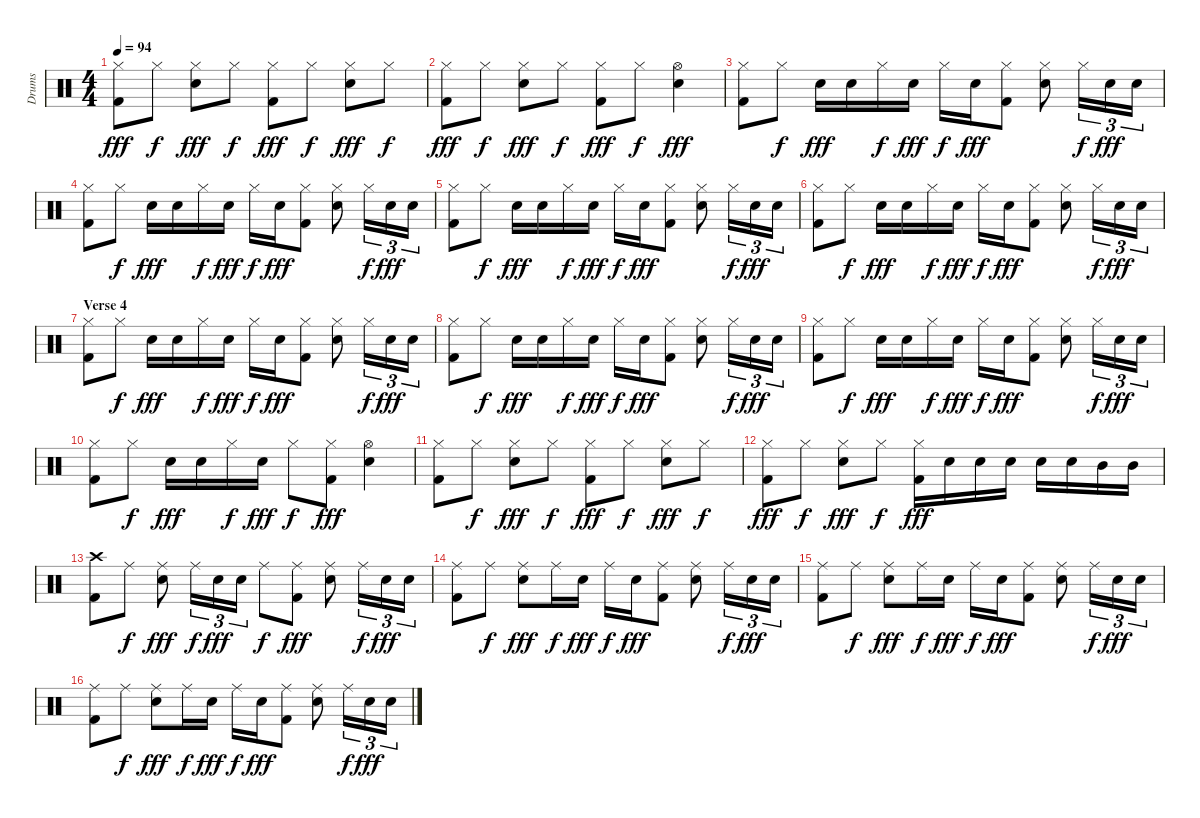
\track ("Drums" "Drums") {instrument percussion}
\staff {score}
\articulation defaults
\ts (4 4)
\tempo 94
\clef neutral
\ks c
("Hi-Hat (closed)" "Kick (hit) 2").8{dy fff} "Hi-Hat (closed)".8{dy f} ("Hi-Hat (closed)" "Electric Snare (hit)").8{dy fff} "Hi-Hat (closed)".8{dy f} ("Hi-Hat (closed)" "Kick (hit) 2").8{dy fff} "Hi-Hat (closed)".8{dy f} ("Hi-Hat (closed)" "Electric Snare (hit)").8{dy fff} "Hi-Hat (closed)".8{dy f} |
("Hi-Hat (closed)" "Kick (hit) 2").8{dy fff} "Hi-Hat (closed)".8{dy f} ("Hi-Hat (closed)" "Electric Snare (hit)").8{dy fff} "Hi-Hat (closed)".8{dy f} ("Hi-Hat (closed)" "Kick (hit) 2").8{dy fff} "Hi-Hat (closed)".8{dy f} ("Hi-Hat (open)" "Electric Snare (hit)").4{dy fff} |
("Hi-Hat (closed)" "Kick (hit) 2").8 "Hi-Hat (closed)".8{dy f} "Electric Snare (hit)".16{dy fff} "Electric Snare (hit)".16 "Hi-Hat (closed)".16{dy f} "Electric Snare (hit)".16{dy fff} "Hi-Hat (closed)".16{dy f} "Electric Snare (hit)".16{dy fff} ("Hi-Hat (closed)" "Kick (hit) 2").8 ("Hi-Hat (closed)" "Electric Snare (hit)").8 "Hi-Hat (closed)".16{tu (3 2) dy f} "Electric Snare (hit)".16{tu (3 2) dy fff} "Electric Snare (hit)".16{tu (3 2)} |
("Hi-Hat (closed)" "Kick (hit) 2").8 "Hi-Hat (closed)".8{dy f} "Electric Snare (hit)".16{dy fff} "Electric Snare (hit)".16 "Hi-Hat (closed)".16{dy f} "Electric Snare (hit)".16{dy fff} "Hi-Hat (closed)".16{dy f} "Electric Snare (hit)".16{dy fff} ("Hi-Hat (closed)" "Kick (hit) 2").8 ("Hi-Hat (closed)" "Electric Snare (hit)").8 "Hi-Hat (closed)".16{tu (3 2) dy f} "Electric Snare (hit)".16{tu (3 2) dy fff} "Electric Snare (hit)".16{tu (3 2)} |
("Hi-Hat (closed)" "Kick (hit) 2").8 "Hi-Hat (closed)".8{dy f} "Electric Snare (hit)".16{dy fff} "Electric Snare (hit)".16 "Hi-Hat (closed)".16{dy f} "Electric Snare (hit)".16{dy fff} "Hi-Hat (closed)".16{dy f} "Electric Snare (hit)".16{dy fff} ("Hi-Hat (closed)" "Kick (hit) 2").8 ("Hi-Hat (closed)" "Electric Snare (hit)").8 "Hi-Hat (closed)".16{tu (3 2) dy f} "Electric Snare (hit)".16{tu (3 2) dy fff} "Electric Snare (hit)".16{tu (3 2)} |
("Hi-Hat (closed)" "Kick (hit) 2").8 "Hi-Hat (closed)".8{dy f} "Electric Snare (hit)".16{dy fff} "Electric Snare (hit)".16 "Hi-Hat (closed)".16{dy f} "Electric Snare (hit)".16{dy fff} "Hi-Hat (closed)".16{dy f} "Electric Snare (hit)".16{dy fff} ("Hi-Hat (closed)" "Kick (hit) 2").8 ("Hi-Hat (closed)" "Electric Snare (hit)").8 "Hi-Hat (closed)".16{tu (3 2) dy f} "Electric Snare (hit)".16{tu (3 2) dy fff} "Electric Snare (hit)".16{tu (3 2)} |
\section ("" "Verse 4")
("Hi-Hat (closed)" "Kick (hit) 2").8 "Hi-Hat (closed)".8{dy f} "Electric Snare (hit)".16{dy fff} "Electric Snare (hit)".16 "Hi-Hat (closed)".16{dy f} "Electric Snare (hit)".16{dy fff} "Hi-Hat (closed)".16{dy f} "Electric Snare (hit)".16{dy fff} ("Hi-Hat (closed)" "Kick (hit) 2").8 ("Hi-Hat (closed)" "Electric Snare (hit)").8 "Hi-Hat (closed)".16{tu (3 2) dy f} "Electric Snare (hit)".16{tu (3 2) dy fff} "Electric Snare (hit)".16{tu (3 2)} |
("Hi-Hat (closed)" "Kick (hit) 2").8 "Hi-Hat (closed)".8{dy f} "Electric Snare (hit)".16{dy fff} "Electric Snare (hit)".16 "Hi-Hat (closed)".16{dy f} "Electric Snare (hit)".16{dy fff} "Hi-Hat (closed)".16{dy f} "Electric Snare (hit)".16{dy fff} ("Hi-Hat (closed)" "Kick (hit) 2").8 ("Hi-Hat (closed)" "Electric Snare (hit)").8 "Hi-Hat (closed)".16{tu (3 2) dy f} "Electric Snare (hit)".16{tu (3 2) dy fff} "Electric Snare (hit)".16{tu (3 2)} |
("Hi-Hat (closed)" "Kick (hit) 2").8 "Hi-Hat (closed)".8{dy f} "Electric Snare (hit)".16{dy fff} "Electric Snare (hit)".16 "Hi-Hat (closed)".16{dy f} "Electric Snare (hit)".16{dy fff} "Hi-Hat (closed)".16{dy f} "Electric Snare (hit)".16{dy fff} ("Hi-Hat (closed)" "Kick (hit) 2").8 ("Hi-Hat (closed)" "Electric Snare (hit)").8 "Hi-Hat (closed)".16{tu (3 2) dy f} "Electric Snare (hit)".16{tu (3 2) dy fff} "Electric Snare (hit)".16{tu (3 2)} |
("Hi-Hat (closed)" "Kick (hit) 2").8 "Hi-Hat (closed)".8{dy f} "Electric Snare (hit)".16{dy fff} "Electric Snare (hit)".16 "Hi-Hat (closed)".16{dy f} "Electric Snare (hit)".16{dy fff} "Hi-Hat (closed)".8{dy f} ("Hi-Hat (closed)" "Kick (hit) 2").8{dy fff} ("Hi-Hat (open)" "Electric Snare (hit)").4 |
("Hi-Hat (closed)" "Kick (hit) 2").8 "Hi-Hat (closed)".8{dy f} ("Hi-Hat (closed)" "Electric Snare (hit)").8{dy fff} "Hi-Hat (closed)".8{dy f} ("Hi-Hat (closed)" "Kick (hit) 2").8{dy fff} "Hi-Hat (closed)".8{dy f} ("Hi-Hat (closed)" "Electric Snare (hit)").8{dy fff} "Hi-Hat (closed)".8{dy f} |
("Hi-Hat (closed)" "Kick (hit) 2").8{dy fff} "Hi-Hat (closed)".8{dy f} ("Hi-Hat (closed)" "Electric Snare (hit)").8{dy fff} "Hi-Hat (closed)".8{dy f} ("Hi-Hat (closed)" "Kick (hit) 2").16{dy fff} "Electric Snare (hit)".16 "Electric Snare (hit)".16 "Electric Snare (hit)".16 "Electric Snare (hit)".16 "Electric Snare (hit)".16 "Mid Tom (hit)".16 "Mid Tom (hit)".16 |
("Crash high (hit)" "Kick (hit) 2").8 "Ride (middle)".8{dy f} ("Ride (middle)" "Electric Snare (hit)").8{dy fff} "Ride (middle)".16{tu (3 2) dy f} "Electric Snare (hit)".16{tu (3 2) dy fff} "Electric Snare (hit)".16{tu (3 2)} "Ride (middle)".8{dy f} ("Ride (middle)" "Kick (hit) 2").8{dy fff} ("Ride (middle)" "Electric Snare (hit)").8 "Ride (middle)".16{tu (3 2) dy f} "Electric Snare (hit)".16{tu (3 2) dy fff} "Electric Snare (hit)".16{tu (3 2)} |
("Ride (middle)" "Kick (hit) 2").8 "Ride (middle)".8{dy f} ("Ride (middle)" "Electric Snare (hit)").8{dy fff} "Ride (middle)".16{dy f} "Electric Snare (hit)".16{dy fff} "Ride (middle)".16{dy f} "Electric Snare (hit)".16{dy fff} ("Ride (middle)" "Kick (hit) 2").8 ("Ride (middle)" "Electric Snare (hit)").8 "Ride (middle)".16{tu (3 2) dy f} "Electric Snare (hit)".16{tu (3 2) dy fff} "Electric Snare (hit)".16{tu (3 2)} |
("Ride (middle)" "Kick (hit) 2").8 "Ride (middle)".8{dy f} ("Ride (middle)" "Electric Snare (hit)").8{dy fff} "Ride (middle)".16{dy f} "Electric Snare (hit)".16{dy fff} "Ride (middle)".16{dy f} "Electric Snare (hit)".16{dy fff} ("Ride (middle)" "Kick (hit) 2").8 ("Ride (middle)" "Electric Snare (hit)").8 "Ride (middle)".16{tu (3 2) dy f} "Electric Snare (hit)".16{tu (3 2) dy fff} "Electric Snare (hit)".16{tu (3 2)} |
("Ride (middle)" "Kick (hit) 2").8 "Ride (middle)".8{dy f} ("Ride (middle)" "Electric Snare (hit)").8{dy fff} "Ride (middle)".16{dy f} "Electric Snare (hit)".16{dy fff} "Ride (middle)".16{dy f} "Electric Snare (hit)".16{dy fff} ("Ride (middle)" "Kick (hit) 2").8 ("Ride (middle)" "Electric Snare (hit)").8 "Ride (middle)".16{tu (3 2) dy f} "Electric Snare (hit)".16{tu (3 2) dy fff} "Electric Snare (hit)".16{tu (3 2)}
